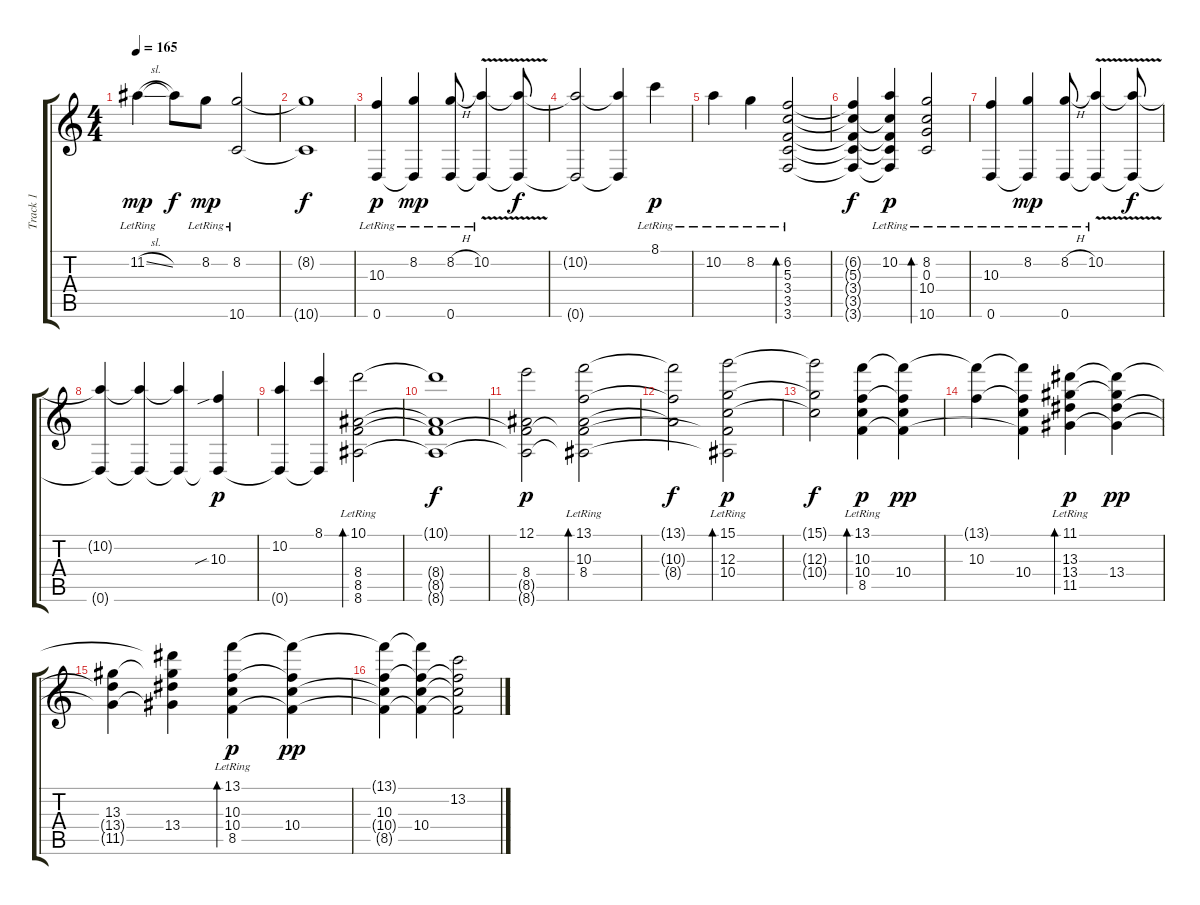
\track ("Track 1" "Track 1") {instrument acousticguitarsteel}
\staff {score tabs}
\tuning (E4 B3 G3 D3 A2 D2) {hide}
\ts (4 4)
\tempo 165
\clef g2
\ks c
11.2{sl lr}.4{dy mp} 11.2{t}.8{dy f} 8.2{lr}.8{dy mp} (8.2{lr} 10.6{lr}).2 |
(8.2{t} 10.6{t}).1{dy f} |
(10.3 0.6{lr}).4{dy p} (8.2{lr} 0.6{t}).4{dy mp} (8.2{h lr} 0.6{lr}).8 (10.2{v lr} 0.6{t}).4 (10.2{t} 0.6{t}).8{dy f} |
(10.2{t} 0.6{t}).2 (10.2{t} 0.6{t}).4 8.1{lr}.4{dy p} |
10.2{lr}.4 8.2{lr}.4 (6.2{lr} 5.3{lr} 3.4{lr} 3.5{lr} 3.6{lr}).2{bd 240} |
(6.2{t} 5.3{t} 3.4{t} 3.5{t} 3.6{t}).4{dy f} (10.2{lr} 5.3{t} 3.4{t} 3.5{t} 3.6{t}).4{dy p} (8.2{lr} 0.3{lr} 10.4{lr} 10.6{lr}).2{bd 120} |
(10.3 0.6{lr}).4 (8.2{lr} 0.6{t}).4{dy mp} (8.2{h lr} 0.6{lr}).8 (10.2{v lr} 0.6{t}).4 (10.2{t} 0.6{t}).8{dy f} |
(10.2{t} 0.6{t}).4 (10.2{t} 0.6{t}).4 (10.2{t} 0.6{t}).4 (10.3{sib} 0.6{t}).4{dy p} |
(10.2 0.6{t}).4 (8.1 0.6{t}).4 (10.1{lr} 8.4{lr} 8.5{lr} 8.6{lr}).2{bd 240} |
(10.1{t} 8.4{t} 8.5{t} 8.6{t}).1{dy f} |
(12.1 8.4 8.5{t} 8.6{t}).2{dy p} (13.1{lr} 10.3{lr} 8.4{lr} 8.5{t} 8.6{t}).2{bd 240} |
(13.1{t} 10.3{t} 8.4{t}).2{dy f} (15.1{lr} 12.3{lr} 10.4{lr} 8.5{t} 8.6{t}).2{bd 240 dy p} |
(15.1{t} 12.3{t} 10.4{t}).2{dy f} (13.1{lr} 10.3{lr} 10.4{lr} 8.5{lr}).4{bd 240 dy p} (13.1{t} 10.3{t} 10.4 8.5{t}).4{dy pp} |
(13.1{t} 10.3).4 (13.1{t} 10.3{t} 10.4 8.5{t}).4 (11.1{lr} 13.3{lr} 13.4{lr} 11.5{lr}).4{bd 240 dy p} (11.1{t} 13.3{t} 13.4 11.5{t}).4{dy pp} |
(13.3 13.4{t} 11.5{t}).4 (11.1{t} 13.3{t} 13.4 11.5{t}).4 (13.1{lr} 10.3{lr} 10.4{lr} 8.5{lr}).4{bd 240 dy p} (13.1{t} 10.3{t} 10.4 8.5{t}).4{dy pp} |
(13.1{t} 10.3 10.4{t} 8.5{t}).4 (13.1{t} 10.3{t} 10.4 8.5{t}).4 (13.2 10.3{t} 10.4{t} 8.5{t}).2
